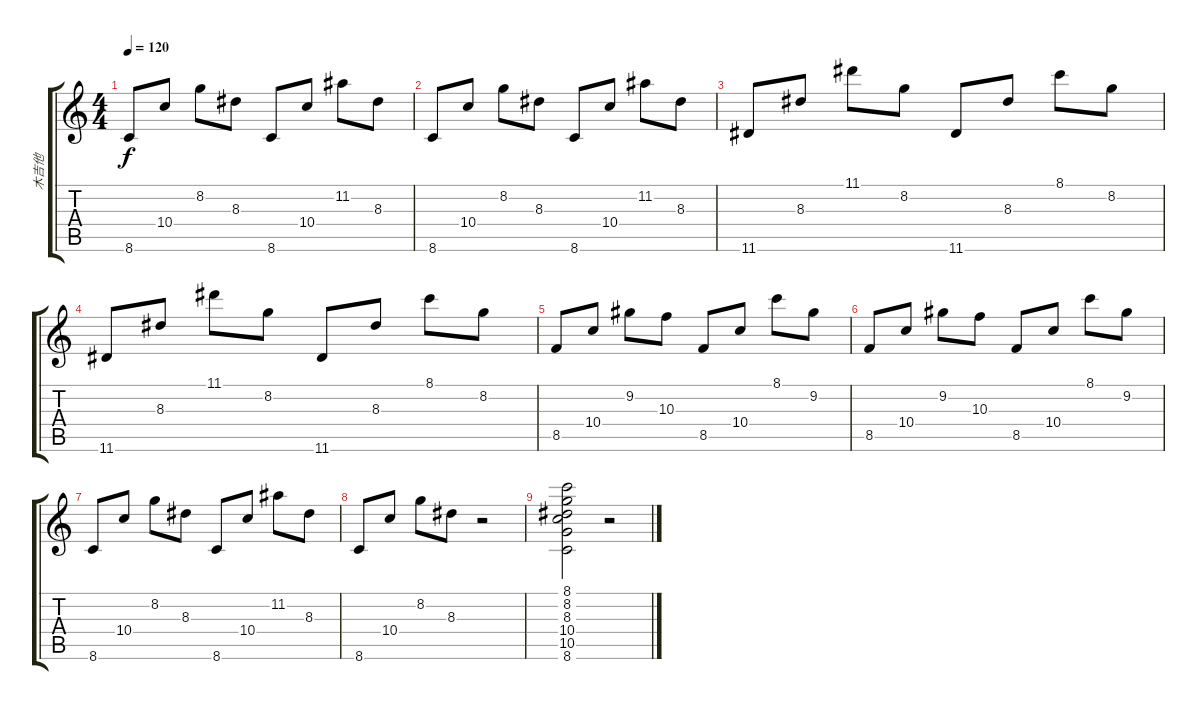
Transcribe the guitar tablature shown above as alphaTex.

\track ("木吉他" "木吉他") {instrument acousticguitarsteel}
\staff {score tabs}
\tuning (E4 B3 G3 D3 A2 E2) {hide}
\ts (4 4)
\tempo 120
\clef g2
\ks c
8.6.8{dy f} 10.4.8 8.2.8 8.3.8 8.6.8 10.4.8 11.2.8 8.3.8 |
8.6.8 10.4.8 8.2.8 8.3.8 8.6.8 10.4.8 11.2.8 8.3.8 |
11.6.8 8.3.8 11.1.8 8.2.8 11.6.8 8.3.8 8.1.8 8.2.8 |
11.6.8 8.3.8 11.1.8 8.2.8 11.6.8 8.3.8 8.1.8 8.2.8 |
8.5.8 10.4.8 9.2.8 10.3.8 8.5.8 10.4.8 8.1.8 9.2.8 |
8.5.8 10.4.8 9.2.8 10.3.8 8.5.8 10.4.8 8.1.8 9.2.8 |
8.6.8 10.4.8 8.2.8 8.3.8 8.6.8 10.4.8 11.2.8 8.3.8 |
8.6.8 10.4.8 8.2.8 8.3.8 r.2 |
(8.1 8.2 8.3 10.4 10.5 8.6).2 r.2
